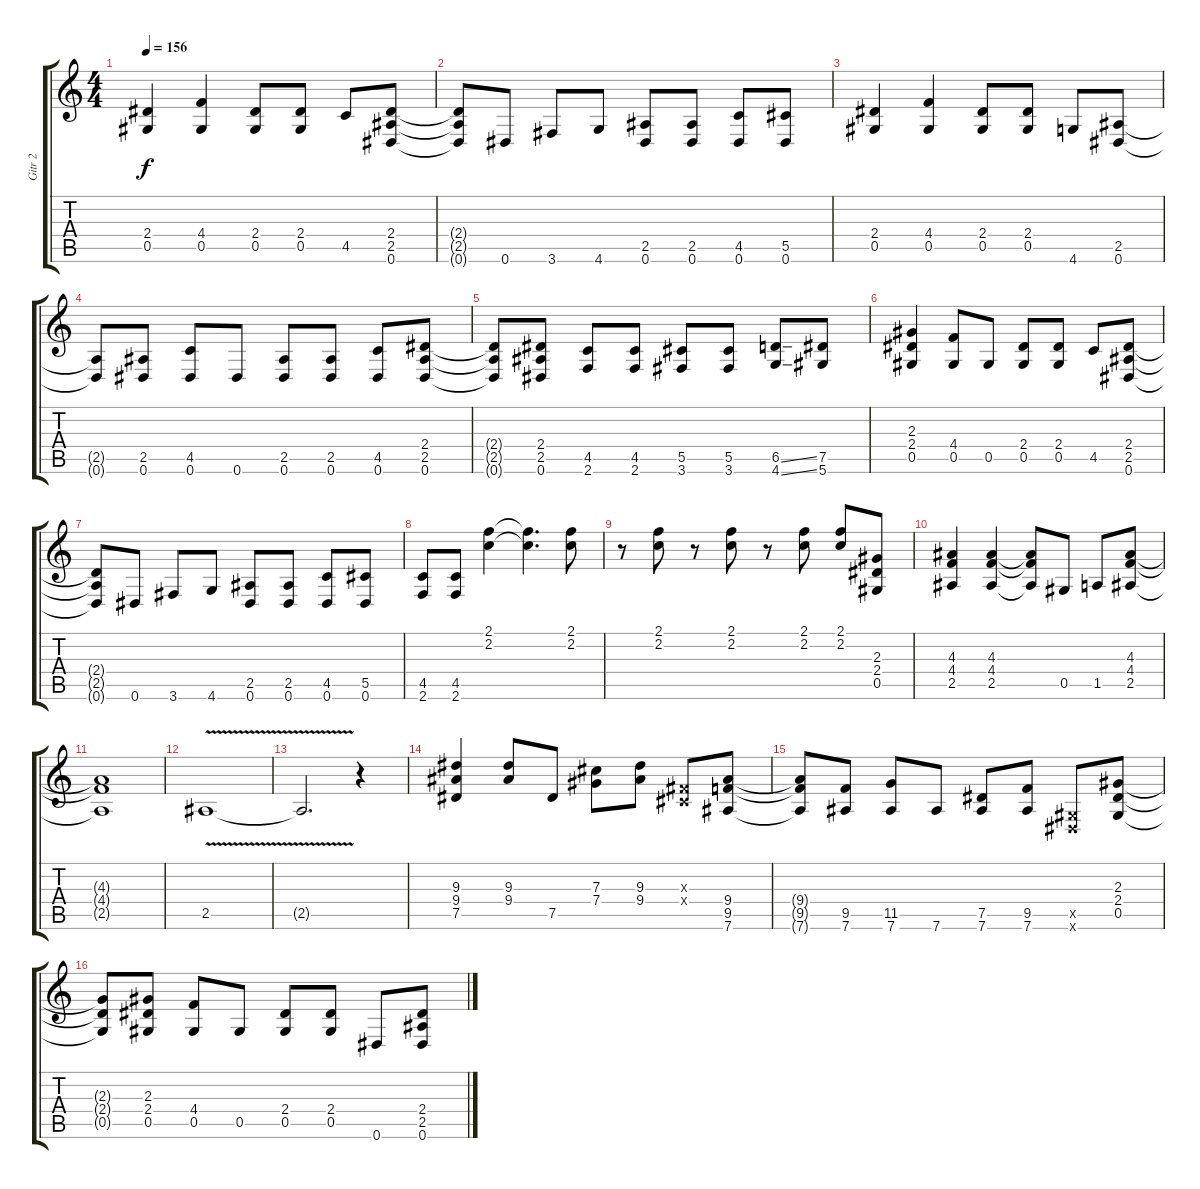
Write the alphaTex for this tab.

\track ("Gitr 2" "Gitr 2") {instrument overdrivenguitar}
\staff {score tabs}
\tuning (Eb4 Bb3 Gb3 Db3 Ab2 Eb2) {hide}
\ts (4 4)
\tempo 156
\clef g2
\ks c
(2.4 0.5).4{dy f} (4.4 0.5).4 (2.4 0.5).8 (2.4 0.5).8 4.5.8 (2.4 2.5 0.6).8 |
(2.4{t} 2.5{t} 0.6{t}).8 0.6.8 3.6.8 4.6.8 (2.5 0.6).8 (2.5 0.6).8 (4.5 0.6).8 (5.5 0.6).8 |
(2.4 0.5).4 (4.4 0.5).4 (2.4 0.5).8 (2.4 0.5).8 4.6.8 (2.5 0.6).8 |
(2.5{t} 0.6{t}).8 (2.5 0.6).8 (4.5 0.6).8 0.6.8 (2.5 0.6).8 (2.5 0.6).8 (4.5 0.6).8 (2.4 2.5 0.6).8 |
(2.4{t} 2.5{t} 0.6{t}).8 (2.4 2.5 0.6).8 (4.5 2.6).8 (4.5 2.6).8 (5.5 3.6).8 (5.5 3.6).8 (6.5{ss} 4.6{ss}).8 (7.5 5.6).8 |
(2.3 2.4 0.5).4 (4.4 0.5).8 0.5.8 (2.4 0.5).8 (2.4 0.5).8 4.5.8 (2.4 2.5 0.6).8 |
(2.4{t} 2.5{t} 0.6{t}).8 0.6.8 3.6.8 4.6.8 (2.5 0.6).8 (2.5 0.6).8 (4.5 0.6).8 (5.5 0.6).8 |
(4.5 2.6).8 (4.5 2.6).8 (2.1 2.2).4 (2.1{t} 2.2{t}).4{d} (2.1 2.2).8 |
r.8 (2.1 2.2).8 r.8 (2.1 2.2).8 r.8 (2.1 2.2).8 (2.1 2.2).8 (2.3 2.4 0.5).8 |
(4.3 4.4 2.5).4 (4.3 4.4 2.5).4 (4.3{t} 4.4{t} 2.5{t}).8 0.5.8 1.5.8 (4.3 4.4 2.5).8 |
(4.3{t} 4.4{t} 2.5{t}).1 |
2.5{v}.1 |
2.5{t}.2{d} r.4 |
(9.3 9.4 7.5).4 (9.3 9.4).8 7.5.8 (7.3 7.4).8 (9.3 9.4).8 (0.3{x} 0.4{x}).8 (9.4 9.5 7.6).8 |
(9.4{t} 9.5{t} 7.6{t}).8 (9.5 7.6).8 (11.5 7.6).8 7.6.8 (7.5 7.6).8 (9.5 7.6).8 (0.5{x} 0.6{x}).8 (2.3 2.4 0.5).8 |
(2.3{t} 2.4{t} 0.5{t}).8 (2.3 2.4 0.5).8 (4.4 0.5).8 0.5.8 (2.4 0.5).8 (2.4 0.5).8 0.6.8 (2.4 2.5 0.6).8
